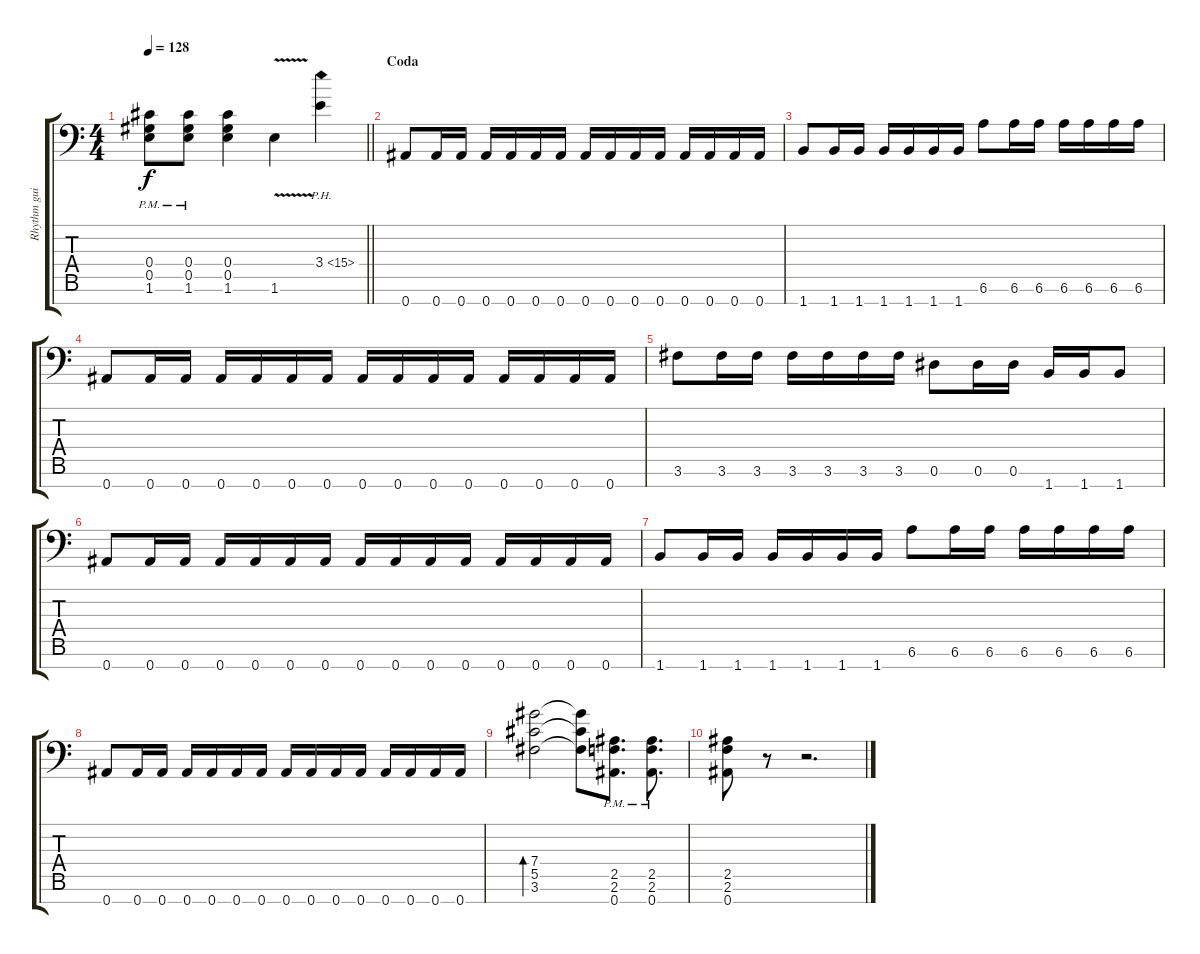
\track ("Rhythm guitar" "Rhythm gui") {instrument overdrivenguitar}
\staff {score tabs}
\tuning (Eb4 Bb3 Gb3 Db3 Ab2 Eb2 Bb1) {hide}
\ts (4 4)
\tempo 128
\clef f4
\barLineRight lightlight
\ks c
(0.4{pm} 0.5{pm} 1.6{pm}).8{dy f} (0.4{pm} 0.5{pm} 1.6{pm}).8 (0.4 0.5 1.6).4 1.6{v}.4 3.4{ph 12}.4 |
\section ("" "Coda")
0.7.8 0.7.16 0.7.16 0.7.16 0.7.16 0.7.16 0.7.16 0.7.16 0.7.16 0.7.16 0.7.16 0.7.16 0.7.16 0.7.16 0.7.16 |
1.7.8 1.7.16 1.7.16 1.7.16 1.7.16 1.7.16 1.7.16 6.6.8 6.6.16 6.6.16 6.6.16 6.6.16 6.6.16 6.6.16 |
0.7.8 0.7.16 0.7.16 0.7.16 0.7.16 0.7.16 0.7.16 0.7.16 0.7.16 0.7.16 0.7.16 0.7.16 0.7.16 0.7.16 0.7.16 |
3.6.8 3.6.16 3.6.16 3.6.16 3.6.16 3.6.16 3.6.16 0.6.8 0.6.16 0.6.16 1.7.16 1.7.16 1.7.8 |
0.7.8 0.7.16 0.7.16 0.7.16 0.7.16 0.7.16 0.7.16 0.7.16 0.7.16 0.7.16 0.7.16 0.7.16 0.7.16 0.7.16 0.7.16 |
1.7.8 1.7.16 1.7.16 1.7.16 1.7.16 1.7.16 1.7.16 6.6.8 6.6.16 6.6.16 6.6.16 6.6.16 6.6.16 6.6.16 |
0.7.8 0.7.16 0.7.16 0.7.16 0.7.16 0.7.16 0.7.16 0.7.16 0.7.16 0.7.16 0.7.16 0.7.16 0.7.16 0.7.16 0.7.16 |
(7.4 5.5 3.6).2{bd 240} (7.4{t} 5.5{t} 3.6{t}).8 (2.5{pm} 2.6{pm} 0.7{pm}).8{d} (2.5{pm} 2.6{pm} 0.7{pm}).8{d} |
(2.5 2.6 0.7).8 r.8 r.2{d}
